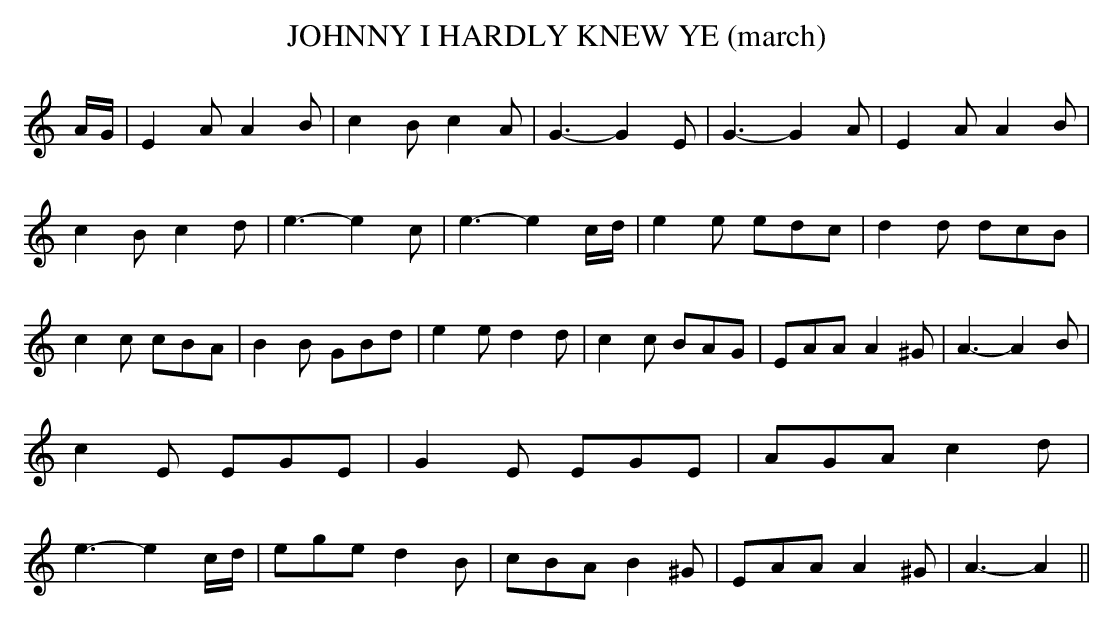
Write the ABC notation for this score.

X:1
T:JOHNNY I HARDLY KNEW YE (march)\
M:6/8\
L:1/8\
K:Am\
A/G/|E2 A A2 B|c2 B c2 A|G3-G2 E|G3-G2 A|E2 A A2 B|c2 B c2 d|\
e3-e2 c|e3-e2 c/2d/2|e2 e edc|d2 d dcB|c2 c cBA|B2 B GBd|\
e2 e d2 d|c2 c BAG|EAA A2 ^G|A3-A2 B|c2 E EGE|G2 E EGE|\
AGA c2 d|e3-e2 c/2d/2|ege d2 B|cBA B2 ^G|EAA A2 ^G|A3-A2||\
\
\
